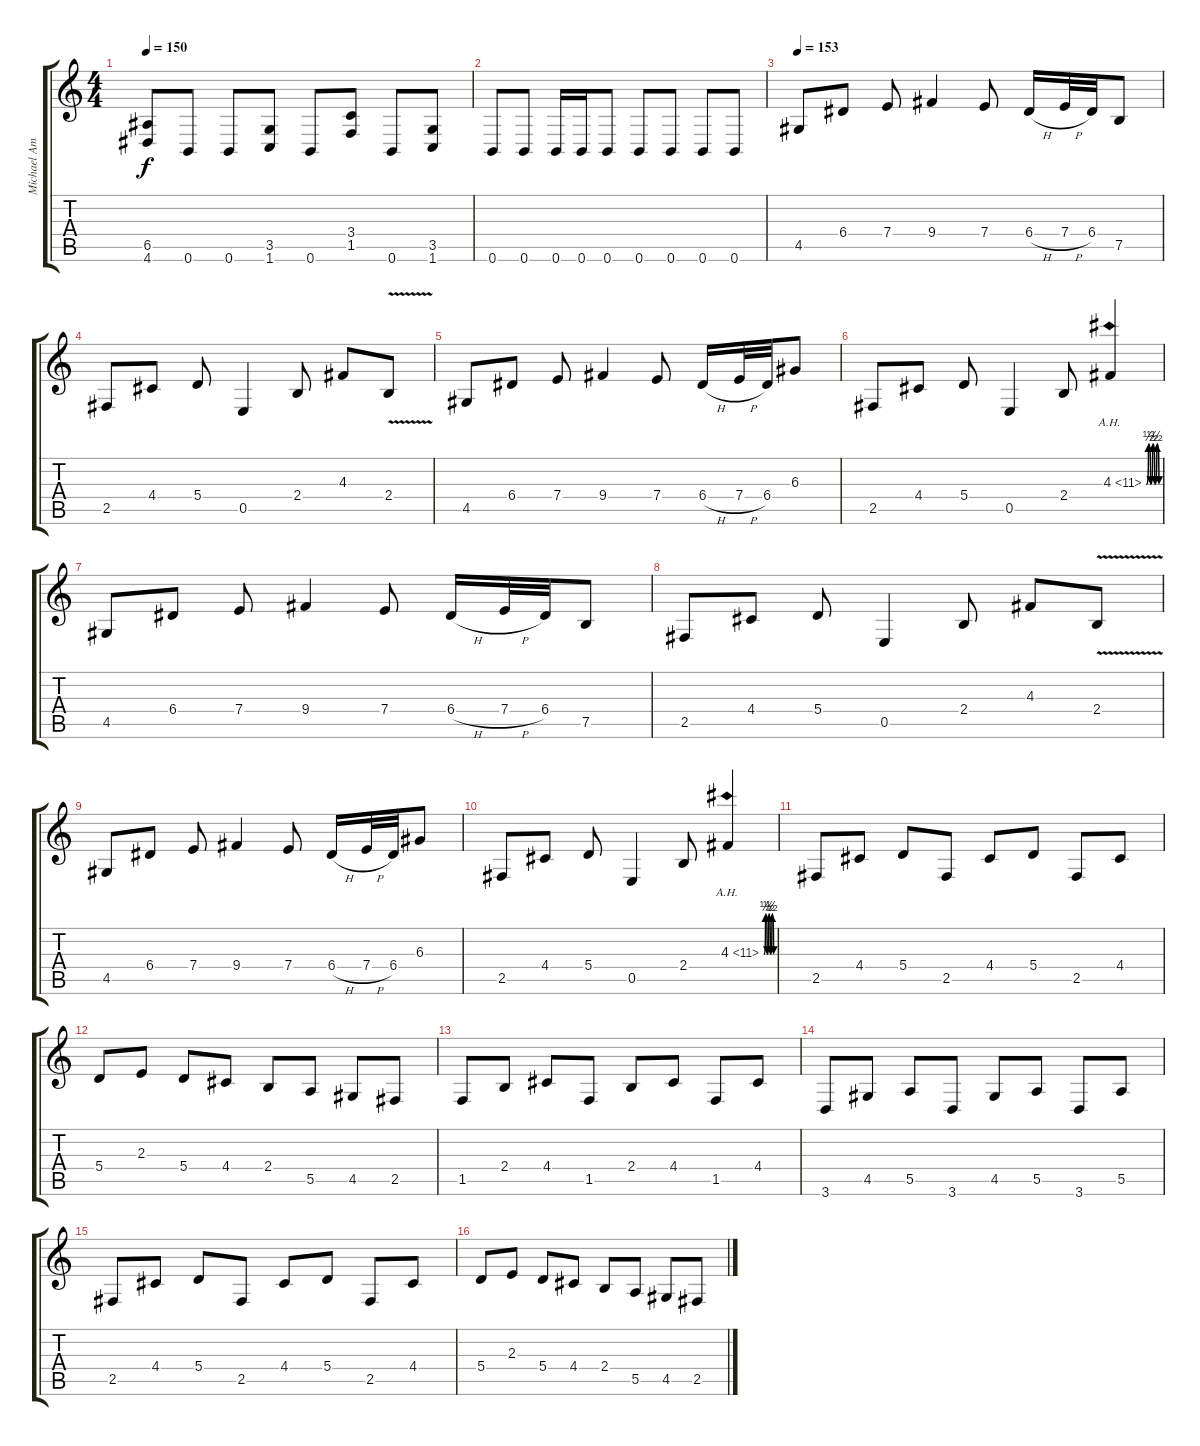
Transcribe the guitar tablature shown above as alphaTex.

\track ("Michael Amott" "Michael Am") {instrument distortionguitar}
\staff {score tabs}
\tuning (B3 Gb3 D3 A2 E2 B1) {hide}
\ts (4 4)
\tempo 150
\clef g2
\ks c
(6.5 4.6).8{dy f} 0.6.8 0.6.8 (3.5 1.6).8 0.6.8 (3.4 1.5).8 0.6.8 (3.5 1.6).8 |
0.6.8 0.6.8 0.6.16 0.6.16 0.6.8 0.6.8 0.6.8 0.6.8 0.6.8 |
\tempo 153
4.5.8 6.4.8 7.4.8 9.4.4 7.4.8 6.4{h}.16 7.4{h}.32 6.4.32 7.5.8 |
2.5.8 4.4.8 5.4.8 0.5.4 2.4.8 4.3.8 2.4{v}.8 |
4.5.8 6.4.8 7.4.8 9.4.4 7.4.8 6.4{h}.16 7.4{h}.32 6.4.32 6.3.8 |
2.5.8 4.4.8 5.4.8 0.5.4 2.4.8 4.3{be (custom 0 0 10 2 20 0 30 2 40 0 50 2 60 0) ah 7}.4 |
4.5.8 6.4.8 7.4.8 9.4.4 7.4.8 6.4{h}.16 7.4{h}.32 6.4.32 7.5.8 |
2.5.8 4.4.8 5.4.8 0.5.4 2.4.8 4.3.8 2.4{v}.8 |
4.5.8 6.4.8 7.4.8 9.4.4 7.4.8 6.4{h}.16 7.4{h}.32 6.4.32 6.3.8 |
2.5.8 4.4.8 5.4.8 0.5.4 2.4.8 4.3{be (custom 0 0 10 2 20 0 30 2 40 0 50 2 60 0) ah 7}.4 |
2.5.8 4.4.8 5.4.8 2.5.8 4.4.8 5.4.8 2.5.8 4.4.8 |
5.4.8 2.3.8 5.4.8 4.4.8 2.4.8 5.5.8 4.5.8 2.5.8 |
1.5.8 2.4.8 4.4.8 1.5.8 2.4.8 4.4.8 1.5.8 4.4.8 |
3.6.8 4.5.8 5.5.8 3.6.8 4.5.8 5.5.8 3.6.8 5.5.8 |
2.5.8 4.4.8 5.4.8 2.5.8 4.4.8 5.4.8 2.5.8 4.4.8 |
5.4.8 2.3.8 5.4.8 4.4.8 2.4.8 5.5.8 4.5.8 2.5.8
